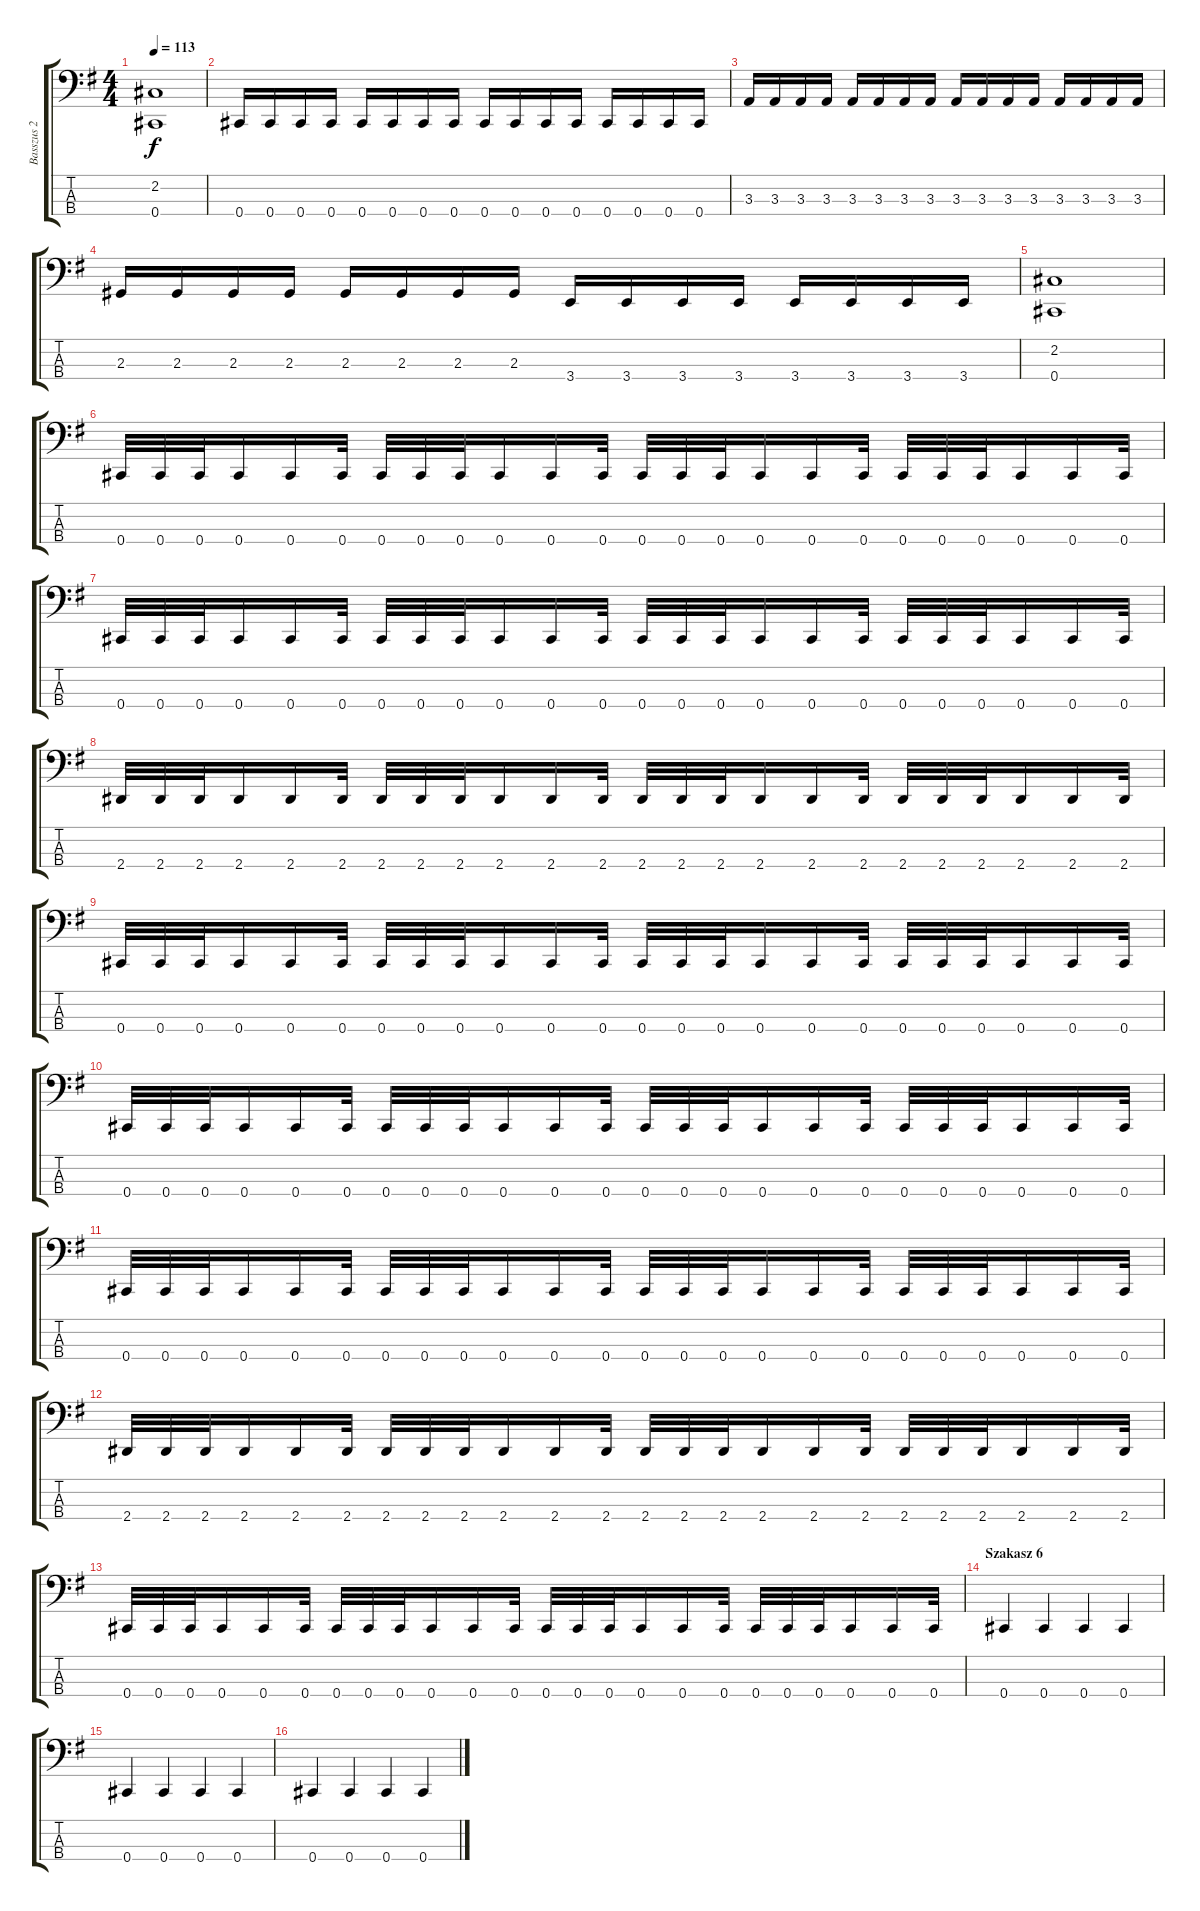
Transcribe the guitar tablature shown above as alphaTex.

\track ("Basszus 2 Basszus" "Basszus 2 ") {instrument electricbassfinger}
\staff {score tabs}
\tuning (E2 B1 Gb1 Db1) {hide}
\ts (4 4)
\tempo 113
\clef f4
\ks g
(2.2 0.4).1{dy f} |
0.4.16 0.4.16 0.4.16 0.4.16 0.4.16 0.4.16 0.4.16 0.4.16 0.4.16 0.4.16 0.4.16 0.4.16 0.4.16 0.4.16 0.4.16 0.4.16 |
3.3.16 3.3.16 3.3.16 3.3.16 3.3.16 3.3.16 3.3.16 3.3.16 3.3.16 3.3.16 3.3.16 3.3.16 3.3.16 3.3.16 3.3.16 3.3.16 |
2.3.16 2.3.16 2.3.16 2.3.16 2.3.16 2.3.16 2.3.16 2.3.16 3.4.16 3.4.16 3.4.16 3.4.16 3.4.16 3.4.16 3.4.16 3.4.16 |
(2.2 0.4).1 |
0.4.32 0.4.32 0.4.32 0.4.16 0.4.16 0.4.32 0.4.32 0.4.32 0.4.32 0.4.16 0.4.16 0.4.32 0.4.32 0.4.32 0.4.32 0.4.16 0.4.16 0.4.32 0.4.32 0.4.32 0.4.32 0.4.16 0.4.16 0.4.32 |
0.4.32 0.4.32 0.4.32 0.4.16 0.4.16 0.4.32 0.4.32 0.4.32 0.4.32 0.4.16 0.4.16 0.4.32 0.4.32 0.4.32 0.4.32 0.4.16 0.4.16 0.4.32 0.4.32 0.4.32 0.4.32 0.4.16 0.4.16 0.4.32 |
2.4.32 2.4.32 2.4.32 2.4.16 2.4.16 2.4.32 2.4.32 2.4.32 2.4.32 2.4.16 2.4.16 2.4.32 2.4.32 2.4.32 2.4.32 2.4.16 2.4.16 2.4.32 2.4.32 2.4.32 2.4.32 2.4.16 2.4.16 2.4.32 |
0.4.32 0.4.32 0.4.32 0.4.16 0.4.16 0.4.32 0.4.32 0.4.32 0.4.32 0.4.16 0.4.16 0.4.32 0.4.32 0.4.32 0.4.32 0.4.16 0.4.16 0.4.32 0.4.32 0.4.32 0.4.32 0.4.16 0.4.16 0.4.32 |
0.4.32 0.4.32 0.4.32 0.4.16 0.4.16 0.4.32 0.4.32 0.4.32 0.4.32 0.4.16 0.4.16 0.4.32 0.4.32 0.4.32 0.4.32 0.4.16 0.4.16 0.4.32 0.4.32 0.4.32 0.4.32 0.4.16 0.4.16 0.4.32 |
0.4.32 0.4.32 0.4.32 0.4.16 0.4.16 0.4.32 0.4.32 0.4.32 0.4.32 0.4.16 0.4.16 0.4.32 0.4.32 0.4.32 0.4.32 0.4.16 0.4.16 0.4.32 0.4.32 0.4.32 0.4.32 0.4.16 0.4.16 0.4.32 |
2.4.32 2.4.32 2.4.32 2.4.16 2.4.16 2.4.32 2.4.32 2.4.32 2.4.32 2.4.16 2.4.16 2.4.32 2.4.32 2.4.32 2.4.32 2.4.16 2.4.16 2.4.32 2.4.32 2.4.32 2.4.32 2.4.16 2.4.16 2.4.32 |
0.4.32 0.4.32 0.4.32 0.4.16 0.4.16 0.4.32 0.4.32 0.4.32 0.4.32 0.4.16 0.4.16 0.4.32 0.4.32 0.4.32 0.4.32 0.4.16 0.4.16 0.4.32 0.4.32 0.4.32 0.4.32 0.4.16 0.4.16 0.4.32 |
\section ("" "Szakasz 6")
0.4.4 0.4.4 0.4.4 0.4.4 |
0.4.4 0.4.4 0.4.4 0.4.4 |
0.4.4 0.4.4 0.4.4 0.4.4
